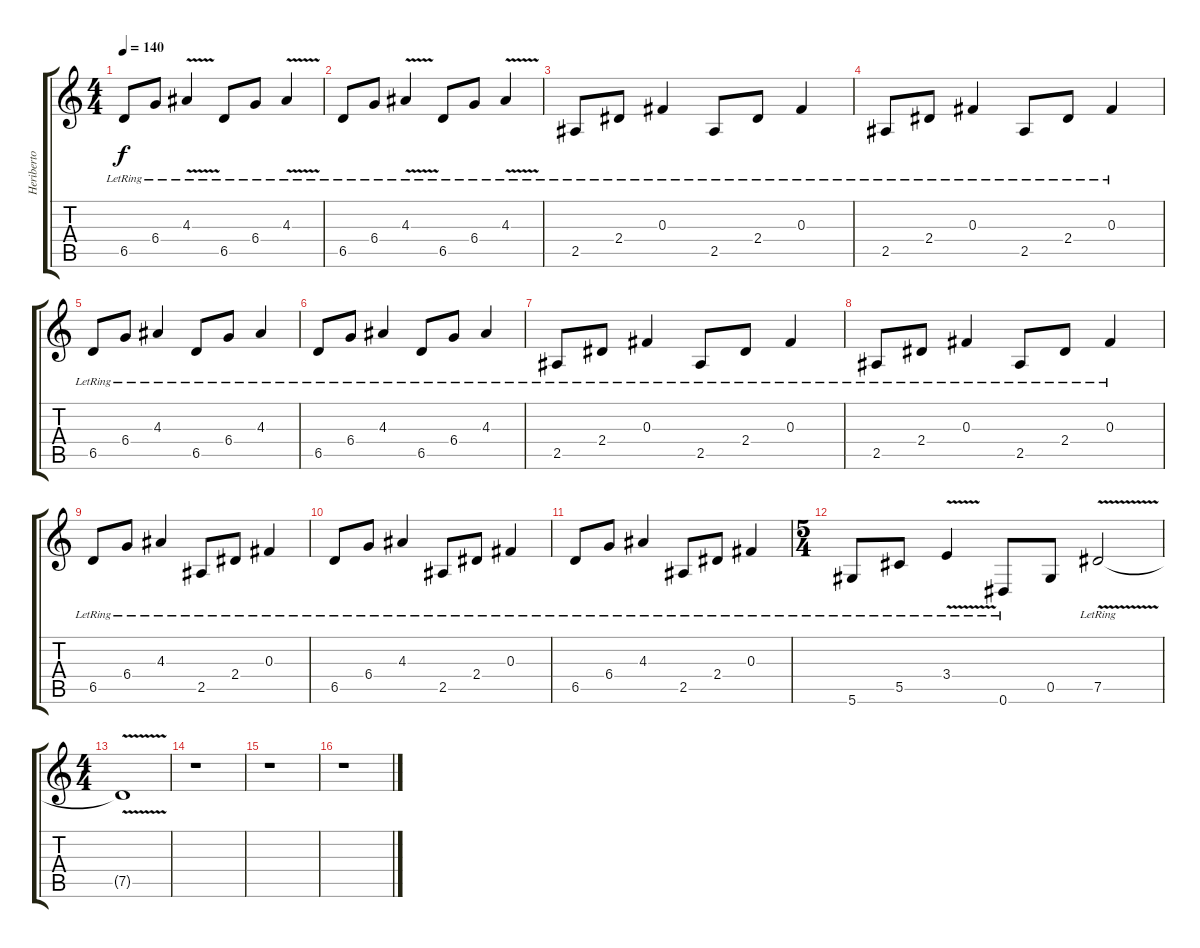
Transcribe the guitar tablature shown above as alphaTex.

\track ("Heriberto" "Heriberto") {instrument electricguitarclean}
\staff {score tabs}
\tuning (Eb4 Bb3 Gb3 Db3 Ab2 Eb2) {hide}
\ts (4 4)
\tempo 140
\clef g2
\ks c
6.5{lr}.8{dy f} 6.4{lr}.8 4.3{v lr}.4 6.5{lr}.8 6.4{lr}.8 4.3{v lr}.4 |
6.5{lr}.8 6.4{lr}.8 4.3{v lr}.4 6.5{lr}.8 6.4{lr}.8 4.3{v lr}.4 |
2.5{lr}.8 2.4{lr}.8 0.3{lr}.4 2.5{lr}.8 2.4{lr}.8 0.3{lr}.4 |
2.5{lr}.8 2.4{lr}.8 0.3{lr}.4 2.5{lr}.8 2.4{lr}.8 0.3{lr}.4 |
6.5{lr}.8 6.4{lr}.8 4.3{lr}.4 6.5{lr}.8 6.4{lr}.8 4.3{lr}.4 |
6.5{lr}.8 6.4{lr}.8 4.3{lr}.4 6.5{lr}.8 6.4{lr}.8 4.3{lr}.4 |
2.5{lr}.8 2.4{lr}.8 0.3{lr}.4 2.5{lr}.8 2.4{lr}.8 0.3{lr}.4 |
2.5{lr}.8 2.4{lr}.8 0.3{lr}.4 2.5{lr}.8 2.4{lr}.8 0.3{lr}.4 |
6.5{lr}.8 6.4{lr}.8 4.3{lr}.4 2.5{lr}.8 2.4{lr}.8 0.3{lr}.4 |
6.5{lr}.8 6.4{lr}.8 4.3{lr}.4 2.5{lr}.8 2.4{lr}.8 0.3{lr}.4 |
6.5{lr}.8 6.4{lr}.8 4.3{lr}.4 2.5{lr}.8 2.4{lr}.8 0.3{lr}.4 |
\ts (5 4)
5.6{lr}.8 5.5{lr}.8 3.4{v lr}.4 0.6{lr}.8 0.5.8 7.5{v lr}.2 |
\ts (4 4)
7.5{t}.1 |
r.1 |
r.1 |
r.1
